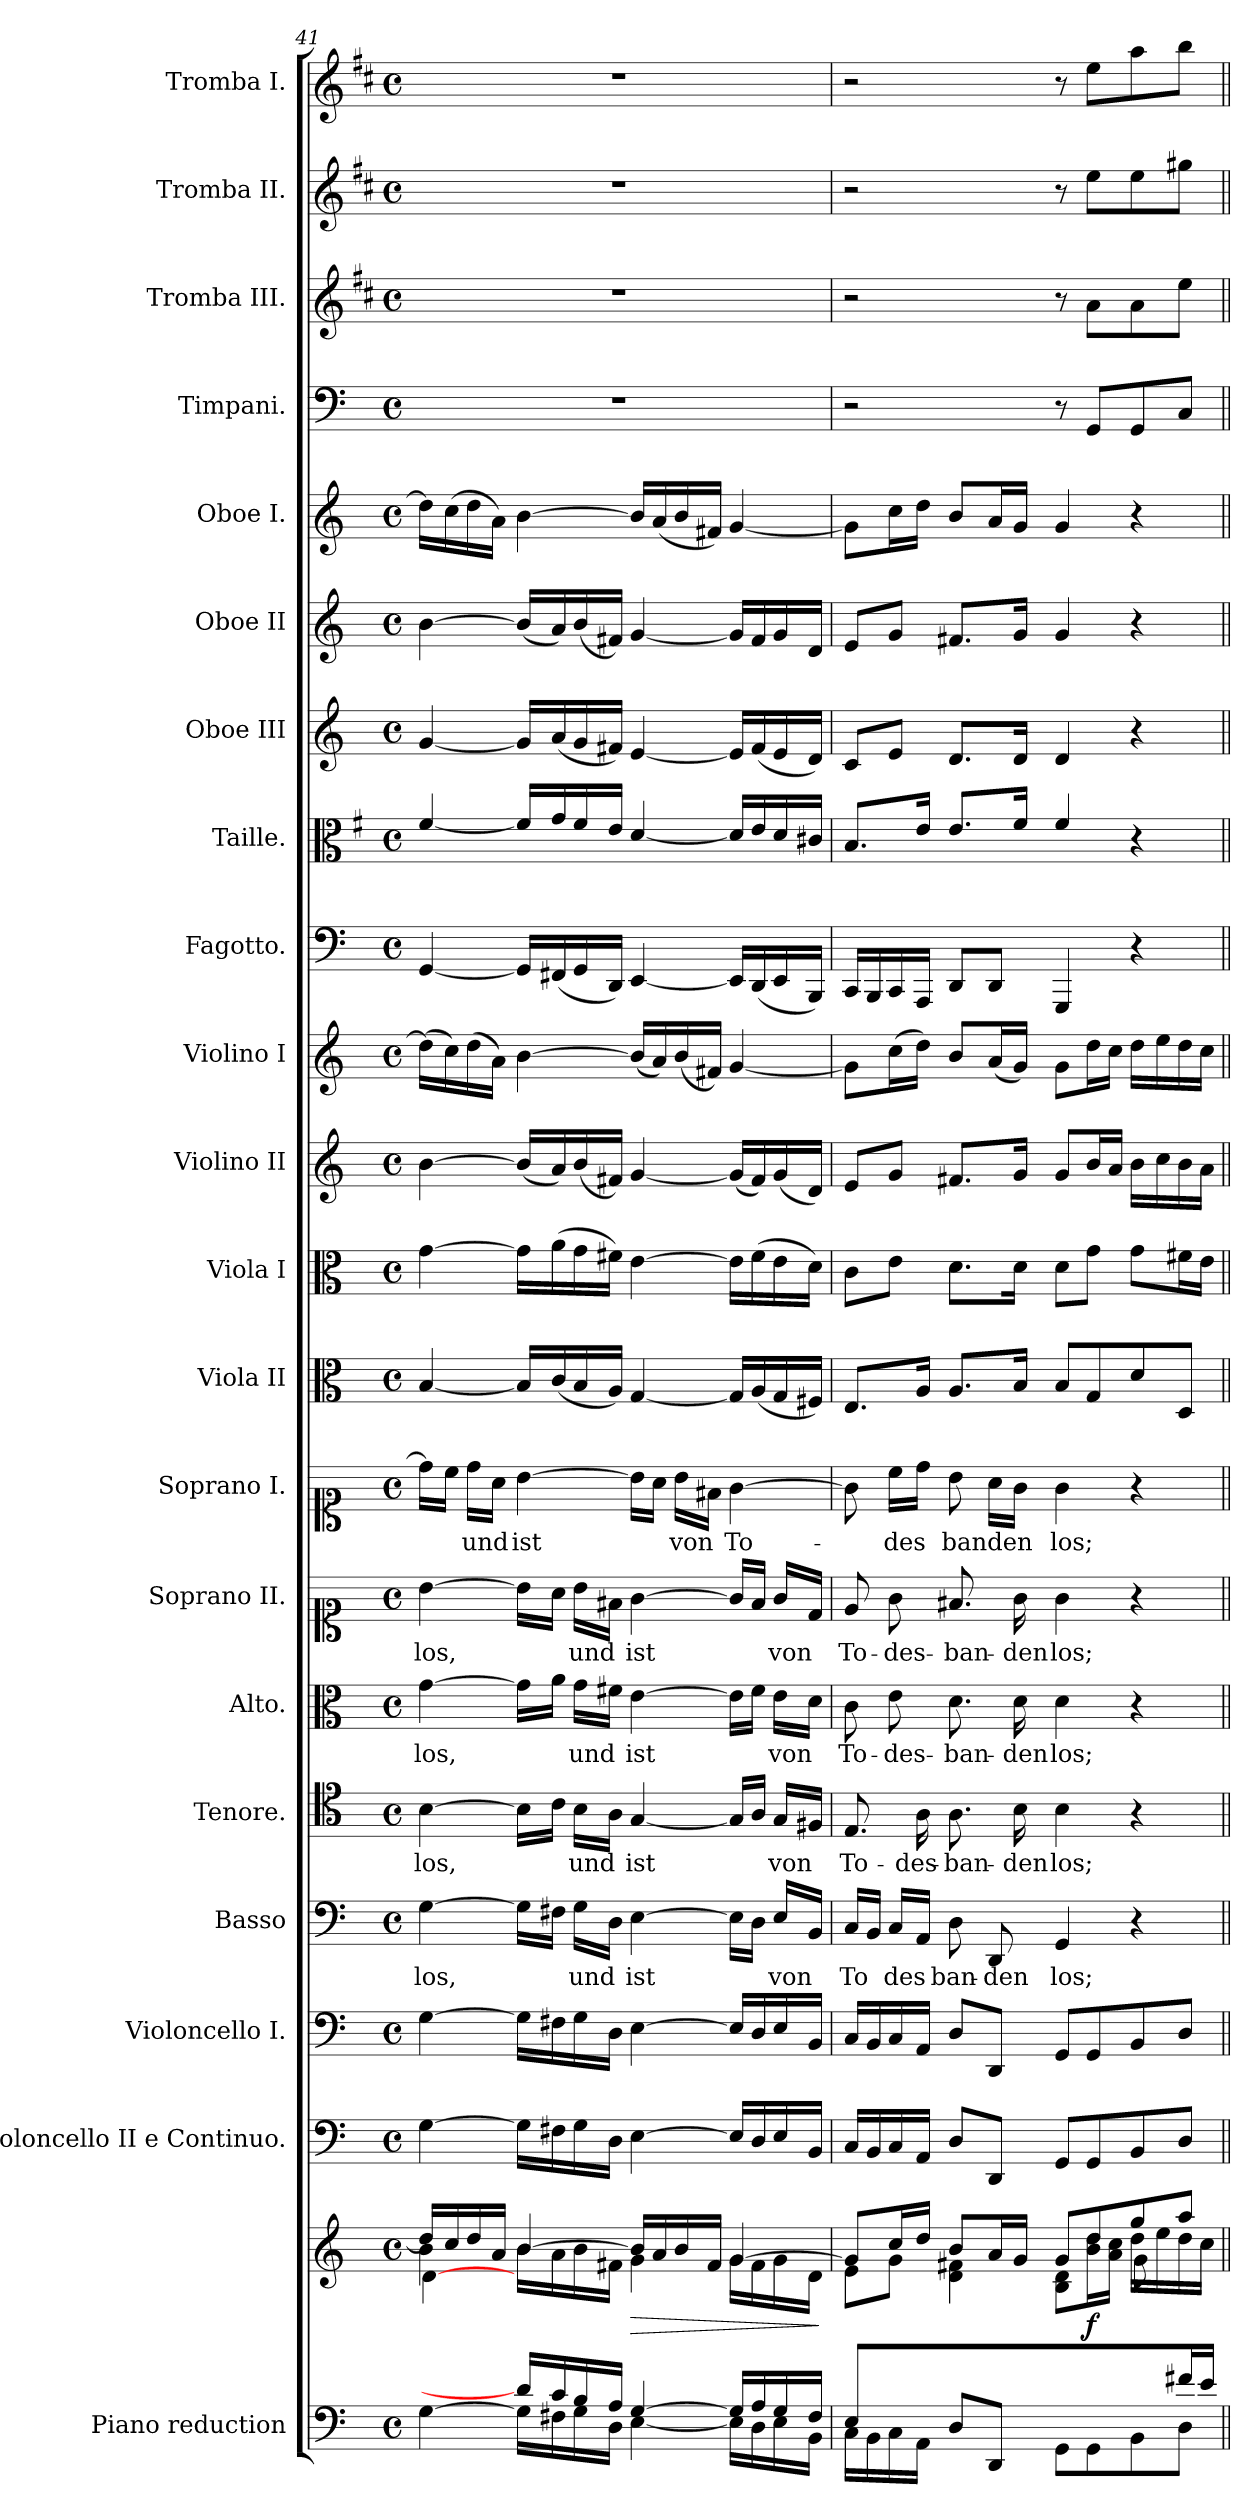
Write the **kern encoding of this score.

**kern	**kern	**dynam	**kern	**kern	**kern	**text	**kern	**text	**kern	**text	**kern	**text	**kern	**text	**kern	**kern	**kern	**kern	**kern	**kern	**kern	**kern	**kern	**kern	**kern	**kern	**kern
*part21	*part21	*part21	*part20	*part19	*part18	*part18	*part17	*part17	*part16	*part16	*part15	*part15	*part14	*part14	*part13	*part12	*part11	*part10	*part9	*part8	*part7	*part6	*part5	*part4	*part3	*part2	*part1
*staff22	*staff21	*staff21/22	*staff20	*staff19	*staff18	*staff18	*staff17	*staff17	*staff16	*staff16	*staff15	*staff15	*staff14	*staff14	*staff13	*staff12	*staff11	*staff10	*staff9	*staff8	*staff7	*staff6	*staff5	*staff4	*staff3	*staff2	*staff1
*I"Piano reduction	*	*	*I"Violoncello II e Continuo.	*I"Violoncello I.	*I"Basso	*	*I"Tenore.	*	*I"Alto.	*	*I"Soprano II.	*	*I"Soprano I.	*	*I"Viola II	*I"Viola I	*I"Violino II	*I"Violino I	*I"Fagotto.	*I"Taille.	*I"Oboe III	*I"Oboe II	*I"Oboe I.	*I"Timpani.	*I"Tromba III.	*I"Tromba II.	*I"Tromba I.
*I'Pno	*	*	*I'Vc	*I'Vc	*	*	*	*	*	*	*	*	*	*	*	*I'Vla	*	*I'Vln	*	*	*I'Ob	*I'Ob	*I'Ob	*I'Timp	*	*	*
!!LO:PB:g=z
*clefF4	*clefG2	*	*clefF4	*clefF4	*clefF4	*	*clefC4	*	*clefC3	*	*clefC1	*	*clefC1	*	*clefC3	*clefC3	*clefG2	*clefG2	*clefF4	*clefC3	*clefG2	*clefG2	*clefG2	*clefF4	*clefG2	*clefG2	*clefG2
*	*	*	*	*ITrd-7c-12	*	*	*	*	*	*	*	*	*	*	*	*	*	*	*	*ITrd4c7	*	*	*	*	*ITrd1c2	*ITrd1c2	*ITrd1c2
*k[]	*k[]	*	*k[]	*k[]	*k[]	*	*k[]	*	*k[]	*	*k[]	*	*k[]	*	*k[]	*k[]	*k[]	*k[]	*k[]	*k[]	*k[]	*k[]	*k[]	*k[]	*k[]	*k[]	*k[]
*M4/4	*M4/4	*	*M4/4	*M4/4	*M4/4	*	*M4/4	*	*M4/4	*	*M4/4	*	*M4/4	*	*M4/4	*M4/4	*M4/4	*M4/4	*M4/4	*M4/4	*M4/4	*M4/4	*M4/4	*M4/4	*M4/4	*M4/4	*M4/4
*met(c)	*met(c)	*	*met(c)	*met(c)	*met(c)	*	*met(c)	*	*met(c)	*	*met(c)	*	*met(c)	*	*met(c)	*met(c)	*met(c)	*met(c)	*met(c)	*met(c)	*met(c)	*met(c)	*met(c)	*met(c)	*met(c)	*met(c)	*met(c)
=41	=41	=41	=41	=41	=41	=41	=41	=41	=41	=41	=41	=41	=41	=41	=41	=41	=41	=41	=41	=41	=41	=41	=41	=41	=41	=41	=41
*^	*^	*	*	*	*	*	*	*	*	*	*	*	*	*	*	*	*	*	*	*	*	*	*	*	*	*	*
*	*	*	*^	*	*	*	*	*	*	*	*	*	*	*	*	*	*	*	*	*	*	*	*	*	*	*	*	*	*
!	!	!	!	!	!	!	!	!	!LO:LY:b	!	!LO:LY:b	!	!LO:LY:b	!	!LO:LY:b	!	!	!	!	!	!	!	!	!	!	!	!	!	!	!
4ryy	[4G\	16dd/LL]	4b\	[4d\	.	[4G\	[4g\	[4G\	los,	[4B\	los,	[4g\	los,	[4b\	los,	16dd\LL]	.	[4B/	[4g\	[4b\	(>16dd\LL]	[4GG/	[4B/	[4g/	[4b\	16dd\LL]	1r	1r	1r	1r
.	.	16cc/	.	.	.	.	.	.	.	.	.	.	.	.	.	16cc\JJ	.	.	.	.	16cc\)	.	.	.	.	(>16cc\	.	.	.	.
!	!	!	!	!	!	!	!	!	!	!	!	!	!	!	!	!	!LO:LY:b	!	!	!	!	!	!	!	!	!	!	!	!	!
.	.	16dd/	.	.	.	.	.	.	.	.	.	.	.	.	.	16dd\LL	und	.	.	.	(>16dd\	.	.	.	.	16dd\	.	.	.	.
.	.	16a/JJ	.	.	.	.	.	.	.	.	.	.	.	.	.	16a\JJ	.	.	.	.	16a\JJ)	.	.	.	.	16a\JJ)	.	.	.	.
!	!	!	!	!	!	!	!	!	!	!	!	!	!	!	!	!	!LO:LY:b	!	!	!	!	!	!	!	!	!	!	!	!	!
16d/LL]	16G\LL]	[4b/	16b\LL	2.ryy	.	16G\LL]	16g\LL]	16G\LL]	.	16B\LL]	.	16g\LL]	.	16b\LL]	.	[4b\	ist	16B/LL]	16g\LL]	(<16b/LL]	[4b\	16GG/LL]	16B/LL]	16g/LL]	(<16b/LL]	[4b\	.	.	.	.
16c/	16F#X\	.	16a\	.	.	16F#X\	16f#X\	16F#X\JJ	.	16c\JJ	.	16a\JJ	.	16a\JJ	.	.	.	(<16c/	(>16a\	16a/)	.	(<16FF#X/	16c/	(<16a/	16a/)	.	.	.	.	.
!	!	!	!	!	!	!	!	!	!LO:LY:b	!	!LO:LY:b	!	!LO:LY:b	!	!LO:LY:b	!	!	!	!	!	!	!	!	!	!	!	!	!	!	!
16B/	16G\	.	16b\	.	.	16G\	16g\	16G\LL	und	16B\LL	und	16g\LL	und	16b\LL	und	.	.	16B/	16g\	(<16b/	.	16GG/	16B/	16g/	(<16b/	.	.	.	.	.
16A/JJ	16D\JJ	.	16f#X\JJ	.	.	16D\JJ	16d\JJ	16D\JJ	.	16A\JJ	.	16f#X\JJ	.	16f#X\JJ	.	.	.	16A/JJ)	16f#X\JJ)	16f#X/JJ)	.	16DD/JJ)	16A/JJ	16f#X/JJ)	16f#X/JJ)	.	.	.	.	.
!	!	!	!	!	!LO:HP:b	!	!	!	!LO:LY:b	!	!LO:LY:b	!	!LO:LY:b	!	!LO:LY:b	!	!	!	!	!	!	!	!	!	!	!	!	!	!	!
[4G/	[4E\	16b/LL]	4g\	.	>	[4E\	[4e\	[4E\	ist	[4G/	ist	[4e\	ist	[4g\	ist	16b\LL]	.	[4G/	[4e\	[4g/	(<16b/LL]	[4EE/	[4G/	[4e/	[4g/	16b/LL]	.	.	.	.
.	.	16a/	.	.	.	.	.	.	.	.	.	.	.	.	.	16a\JJ	.	.	.	.	16a/)	.	.	.	.	(<16a/	.	.	.	.
!	!	!	!	!	!	!	!	!	!	!	!	!	!	!	!	!	!LO:LY:b	!	!	!	!	!	!	!	!	!	!	!	!	!
.	.	16b/	.	.	.	.	.	.	.	.	.	.	.	.	.	16b\LL	von	.	.	.	(<16b/	.	.	.	.	16b/	.	.	.	.
.	.	16f#/JJ	.	.	.	.	.	.	.	.	.	.	.	.	.	16f#X\JJ	.	.	.	.	16f#X/JJ)	.	.	.	.	16f#X/JJ)	.	.	.	.
!	!	!	!	!	!	!	!	!	!	!	!	!	!	!	!	!	!LO:LY:b	!	!	!	!	!	!	!	!	!	!	!	!	!
16G/LL]	16E\LL]	[4g/	16g\LL	.	.	16E/LL]	16e/LL]	16E\LL]	.	16G/LL]	.	16e\LL]	.	16g/LL]	.	[4g\	To-	16G/LL]	16e\LL]	(<16g/LL]	[4g/	16EE/LL]	16G/LL]	16e/LL]	16g/LL]	[4g/	.	.	.	.
16A/	16D\	.	16f#\	.	.	16D/	16d/	16D\JJ	.	16A/JJ	.	16f#\JJ	.	16f#/JJ	.	.	.	(<16A/	(>16f#\	16f#/)	.	(<16DD/	16A/	(<16f#/	16f#/	.	.	.	.	.
!	!	!	!	!	!	!	!	!	!LO:LY:b	!	!LO:LY:b	!	!LO:LY:b	!	!LO:LY:b	!	!	!	!	!	!	!	!	!	!	!	!	!	!	!
16G/	16E\	.	16g\	.	.	16E/	16e/	16E/LL	von	16G/LL	von	16e\LL	von	16g/LL	von	.	.	16G/	16e\	(<16g/	.	16EE/	16G/	16e/	16g/	.	.	.	.	.
16F#/JJ	16BB\JJ	.	16d\JJ	.	.	16BB/JJ	16B/JJ	16BB/JJ	.	16F#X/JJ	.	16d\JJ	.	16d/JJ	.	.	.	16F#X/JJ)	16d\JJ)	16d/JJ)	.	16BBB/JJ)	16F#X/JJ	16d/JJ)	16d/JJ	.	.	.	.	.
*v	*v	*	*	*	*	*	*	*	*	*	*	*	*	*	*	*	*	*	*	*	*	*	*	*	*	*	*	*	*	*
*	*v	*v	*v	*	*	*	*	*	*	*	*	*	*	*	*	*	*	*	*	*	*	*	*	*	*	*	*	*	*
.	.	]	.	.	.	.	.	.	.	.	.	.	.	.	.	.	.	.	.	.	.	.	.	.	.	.	.
=42	=42	=42	=42	=42	=42	=42	=42	=42	=42	=42	=42	=42	=42	=42	=42	=42	=42	=42	=42	=42	=42	=42	=42	=42	=42	=42	=42
*^	*^	*	*	*	*	*	*	*	*	*	*	*	*	*	*	*	*	*	*	*	*	*	*	*	*	*	*
*	*	*	*^	*	*	*	*	*	*	*	*	*	*	*	*	*	*	*	*	*	*	*	*	*	*	*	*	*	*
!	!	!	!	!	!	!	!	!	!LO:LY:b	!	!LO:LY:b	!	!LO:LY:b	!	!LO:LY:b	!	!	!	!	!	!	!	!	!	!	!	!	!	!	!
8E/L	16C\LL	8g/L]	8e\L	8ryy	.	16C/LL	16c/LL	16C/LL	To	8.E/	To-	8c\	To-	8e/	To-	8g\]	.	8.E/L	8c\L	8e/L	8g\L]	16CC/LL	8.E/L	8c/L	8e/L	8g\L]	2r	2r	2r	2r
.	16BB\	.	.	.	.	16BB/	16B/	16BB/JJ	.	.	.	.	.	.	.	.	.	.	.	.	.	16BBB/	.	.	.	.	.	.	.	.
!	!	!	!	!	!	!	!	!	!LO:LY:b	!	!	!	!LO:LY:b	!	!LO:LY:b	!	!LO:LY:b	!	!	!	!	!	!	!	!	!	!	!	!	!
8ryy	16C\	16cc/L	8g\J	8e\J	.	16C/	16c/	16C/LL	des	.	.	8e\	-des-	8g\	-des-	16cc\LL	-des	.	8e\J	8g/J	(>16cc\L	16CC/	.	8e/J	8g/J	16cc\L	.	.	.	.
!	!	!	!	!	!	!	!	!	!	!	!LO:LY:b	!	!	!	!	!	!	!	!	!	!	!	!	!	!	!	!	!	!	!
.	16AA\JJ	16dd/JJ	.	.	.	16AA/JJ	16A/JJ	16AA/JJ	.	16A\	-des-	.	.	.	.	16dd\JJ	.	16A/Jk	.	.	16dd\JJ)	16AAA/JJ	16A/Jk	.	.	16dd\JJ	.	.	.	.
!	!	!	!	!	!	!	!	!	!LO:LY:b	!	!LO:LY:b	!	!LO:LY:b	!	!LO:LY:b	!	!LO:LY:b	!	!	!	!	!	!	!	!	!	!	!	!	!
4ryy	8D/L	8b/L	4d\ 4f#X\	2ryy	.	8D/L	8d/L	8D\	ban-	8.A\	-ban-	8.d\	-ban-	8.f#X/	-ban-	8b\	banden	8.A/L	8.d\L	8.f#X/L	8b/L	8DD/L	8.A/L	8.d/L	8.f#X/L	8b/L	.	.	.	.
!	!	!	!	!	!	!	!	!	!LO:LY:b	!	!	!	!	!	!	!	!	!	!	!	!	!	!	!	!	!	!	!	!	!
.	8DD/J	16a/L	.	.	.	8DD/J	8D/J	8DD/	-den	.	.	.	.	.	.	16a\LL	.	.	.	.	(<16a/L	8DD/J	.	.	.	16a/L	.	.	.	.
!	!	!	!	!	!	!	!	!	!	!	!LO:LY:b	!	!LO:LY:b	!	!LO:LY:b	!	!	!	!	!	!	!	!	!	!	!	!	!	!	!
.	.	16g/JJ	.	.	.	.	.	.	.	16B\	-den	16d\	-den	16g\	-den	16g\JJ	.	16B/Jk	16d\Jk	16g/Jk	16g/JJ)	.	16B/Jk	16d/Jk	16g/Jk	16g/JJ	.	.	.	.
!	!	!	!	!	!	!	!	!	!LO:LY:b	!	!LO:LY:b	!	!LO:LY:b	!	!LO:LY:b	!	!LO:LY:b	!	!	!	!	!	!	!	!	!	!	!	!	!
4ryy	8GG\L	8g/L	8B\ 8d\L	.	.	8GG/L	8G/L	4GG/	los;	4B\	los;	4d\	los;	4g\	los;	4g\	los;	8B/L	8d\L	8g/L	8g\L	4GGG/	4B/	4d/	4g/	4g/	8r	8r	8r	8r
!	!	!	!	!	!LO:DY:b	!	!	!	!	!	!	!	!	!	!	!	!	!	!	!	!	!	!	!	!	!	!	!	!	!
.	8GG\	8dd/	16b\ 16dd\L	.	f	8GG/	8G/	.	.	.	.	.	.	.	.	.	.	8G/	8g\J	16b/L	16dd\L	.	.	.	.	.	8GG/L	8g\L	8dd\L	8dd\L
.	.	.	16a\ 16cc\JJ	.	.	.	.	.	.	.	.	.	.	.	.	.	.	.	.	16a/JJ	16cc\JJ	.	.	.	.	.	.	.	.	.
8ryy	8BB\	8gg/	16dd\LL	8g\L	.	8BB/	8B/	4r	.	4r	.	4r	.	4r	.	4r	.	8d/	8g\L	16b\LL	16dd\LL	4r	4r	4r	4r	4r	8GG/	8g\	8dd\	8gg\
.	.	.	16ee\	.	.	.	.	.	.	.	.	.	.	.	.	.	.	.	.	16cc\	16ee\	.	.	.	.	.	.	.	.	.
16f#X/L	8D\J	8aa/J	16dd\	8ryy	.	8D/J	8d/J	.	.	.	.	.	.	.	.	.	.	8D/J	16f#X\L	16b\	16dd\	.	.	.	.	.	8C/J	8dd\J	8ff#X\J	8aa\J
16e/JJ	.	.	16cc\JJ	.	.	.	.	.	.	.	.	.	.	.	.	.	.	.	16e\JJ	16a\JJ	16cc\JJ	.	.	.	.	.	.	.	.	.
*v	*v	*	*	*	*	*	*	*	*	*	*	*	*	*	*	*	*	*	*	*	*	*	*	*	*	*	*	*	*	*
*	*v	*v	*v	*	*	*	*	*	*	*	*	*	*	*	*	*	*	*	*	*	*	*	*	*	*	*	*	*	*
=||	=||	=||	=||	=||	=||	=||	=||	=||	=||	=||	=||	=||	=||	=||	=||	=||	=||	=||	=||	=||	=||	=||	=||	=||	=||	=||	=||
*-	*-	*-	*-	*-	*-	*-	*-	*-	*-	*-	*-	*-	*-	*-	*-	*-	*-	*-	*-	*-	*-	*-	*-	*-	*-	*-	*-
